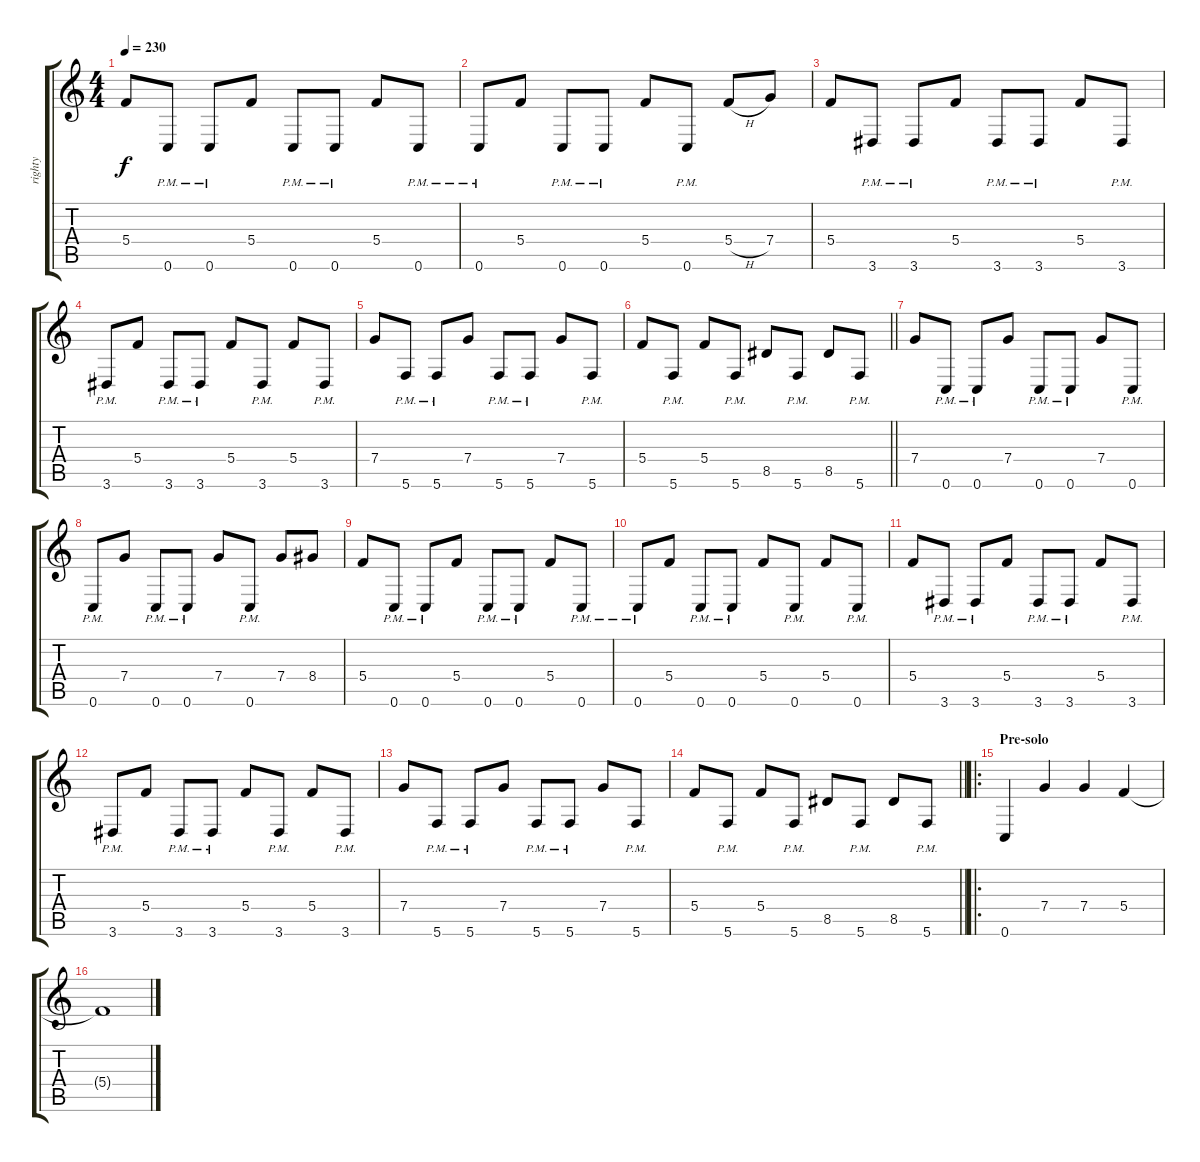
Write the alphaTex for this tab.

\track ("righty" "righty") {instrument overdrivenguitar}
\staff {score tabs}
\tuning (D4 A3 F3 C3 G2 C2) {hide}
\ts (4 4)
\tempo 230
\clef g2
\ks c
5.4.8{dy f} 0.6{pm}.8 0.6{pm}.8 5.4.8 0.6{pm}.8 0.6{pm}.8 5.4.8 0.6{pm}.8 |
0.6{pm}.8 5.4.8 0.6{pm}.8 0.6{pm}.8 5.4.8 0.6{pm}.8 5.4{h}.8 7.4.8 |
5.4.8 3.6{pm}.8 3.6{pm}.8 5.4.8 3.6{pm}.8 3.6{pm}.8 5.4.8 3.6{pm}.8 |
3.6{pm}.8 5.4.8 3.6{pm}.8 3.6{pm}.8 5.4.8 3.6{pm}.8 5.4.8 3.6{pm}.8 |
7.4.8 5.6{pm}.8 5.6{pm}.8 7.4.8 5.6{pm}.8 5.6{pm}.8 7.4.8 5.6{pm}.8 |
\barLineRight lightlight
5.4.8 5.6{pm}.8 5.4.8 5.6{pm}.8 8.5.8 5.6{pm}.8 8.5.8 5.6{pm}.8 |
7.4.8 0.6{pm}.8 0.6{pm}.8 7.4.8 0.6{pm}.8 0.6{pm}.8 7.4.8 0.6{pm}.8 |
0.6{pm}.8 7.4.8 0.6{pm}.8 0.6{pm}.8 7.4.8 0.6{pm}.8 7.4.8 8.4.8 |
5.4.8 0.6{pm}.8 0.6{pm}.8 5.4.8 0.6{pm}.8 0.6{pm}.8 5.4.8 0.6{pm}.8 |
0.6{pm}.8 5.4.8 0.6{pm}.8 0.6{pm}.8 5.4.8 0.6{pm}.8 5.4.8 0.6{pm}.8 |
5.4.8 3.6{pm}.8 3.6{pm}.8 5.4.8 3.6{pm}.8 3.6{pm}.8 5.4.8 3.6{pm}.8 |
3.6{pm}.8 5.4.8 3.6{pm}.8 3.6{pm}.8 5.4.8 3.6{pm}.8 5.4.8 3.6{pm}.8 |
7.4.8 5.6{pm}.8 5.6{pm}.8 7.4.8 5.6{pm}.8 5.6{pm}.8 7.4.8 5.6{pm}.8 |
\barLineRight lightlight
5.4.8 5.6{pm}.8 5.4.8 5.6{pm}.8 8.5.8 5.6{pm}.8 8.5.8 5.6{pm}.8 |
\ro
\section ("" "Pre-solo")
0.6.4 7.4.4 7.4.4 5.4.4 |
5.4{t}.1
